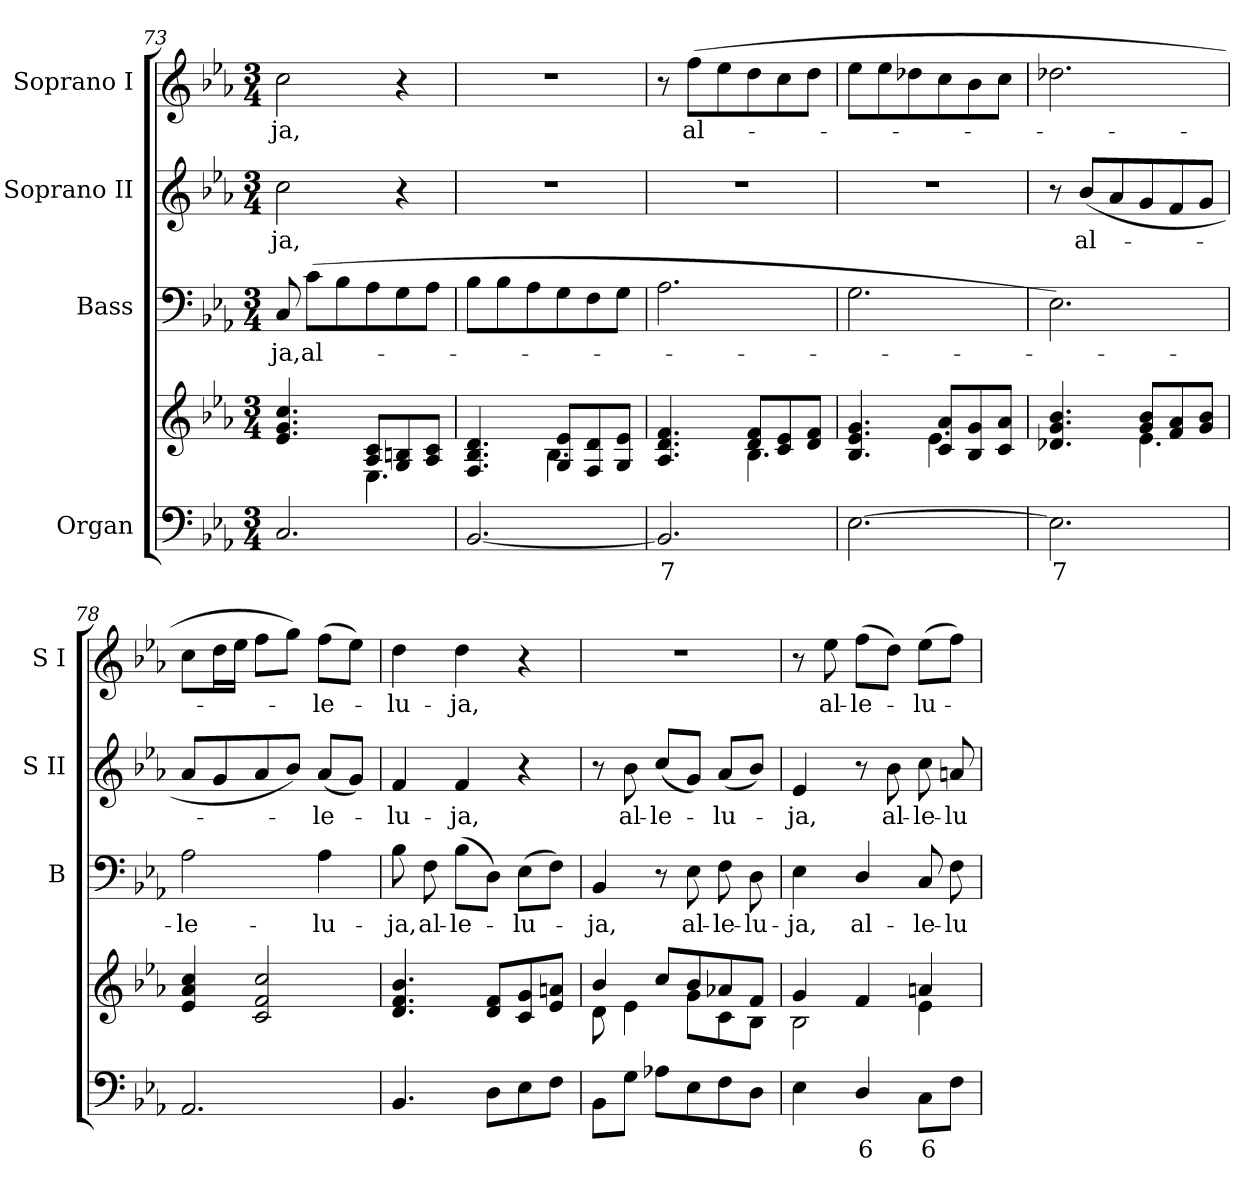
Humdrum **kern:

**kern	**text	**kern	**kern	**text	**kern	**text	**kern	**text
*part4	*part4	*part4	*part3	*part3	*part2	*part2	*part1	*part1
*staff5	*staff5	*staff4	*staff3	*staff3	*staff2	*staff2	*staff1	*staff1
*I"Organ	*	*	*I"Bass	*	*I"Soprano II	*	*I"Soprano I	*
*	*	*	*I'B	*	*I'S II	*	*I'S I	*
!!LO:LB:g=z
*clefF4	*	*clefG2	*clefF4	*	*clefG2	*	*clefG2	*
*k[b-e-a-]	*	*k[b-e-a-]	*k[b-e-a-]	*	*k[b-e-a-]	*	*k[b-e-a-]	*
*E-:	*	*E-:	*E-:	*	*E-:	*	*E-:	*
*M3/4	*	*M3/4	*M3/4	*	*M3/4	*	*M3/4	*
=73	=73	=73	=73	=73	=73	=73	=73	=73
*	*	*^	*	*	*	*	*	*
!	!	!	!	!	!LO:LY:b	!	!LO:LY:b	!	!LO:LY:b
2.C	.	4.e-/ 4.g/ 4.cc/	4.ryy	8C	-ja,	2cc	-ja,	2cc	-ja,
!	!	!	!	!	!LO:LY:b	!	!	!	!
.	.	.	.	(>8cL	al-	.	.	.	.
.	.	.	.	8B-	.	.	.	.	.
.	.	8A-/ 8c/L	4.E-\	8A-	.	.	.	.	.
.	.	8G/ 8Bn/	.	8G	.	4r	.	4r	.
.	.	8A-/ 8c/J	.	8A-J	.	.	.	.	.
=74	=74	=74	=74	=74	=74	=74	=74	=74	=74
!	!	!	!	!	!	!LO:N:vis=1	!	!LO:N:vis=1	!
[2.BB-	.	4.F/ 4.B-/ 4.d/	4.ryy	8B-L	.	2.r	.	2.r	.
.	.	.	.	8B-	.	.	.	.	.
.	.	.	.	8A-	.	.	.	.	.
.	.	8G/ 8e-/L	4.B-\	8G	.	.	.	.	.
.	.	8F/ 8d/	.	8F	.	.	.	.	.
.	.	8G/ 8e-/J	.	8GJ	.	.	.	.	.
=75	=75	=75	=75	=75	=75	=75	=75	=75	=75
!	!LO:LY:b	!	!	!	!	!LO:N:vis=1	!	!	!
2.BB-]	7	4.A-/ 4.d/ 4.f/	4.ryy	2.A-	.	2.r	.	8r	.
!	!	!	!	!	!	!	!	!	!LO:LY:b
.	.	.	.	.	.	.	.	(>8ffL	al-
.	.	.	.	.	.	.	.	8ee-	.
.	.	8d/ 8f/L	4.B-\	.	.	.	.	8dd	.
.	.	8c/ 8e-/	.	.	.	.	.	8cc	.
.	.	8d/ 8f/J	.	.	.	.	.	8ddJ	.
=76	=76	=76	=76	=76	=76	=76	=76	=76	=76
!	!	!	!	!	!	!LO:N:vis=1	!	!	!
[2.E-	.	4.B-/ 4.e-/ 4.g/	4.ryy	2.G	.	2.r	.	8ee-L	.
.	.	.	.	.	.	.	.	8ee-	.
.	.	.	.	.	.	.	.	8dd-X	.
.	.	8c/ 8a-/L	4.e-\	.	.	.	.	8cc	.
.	.	8B-/ 8g/	.	.	.	.	.	8b-	.
.	.	8c/ 8a-/J	.	.	.	.	.	8ccJ	.
=77	=77	=77	=77	=77	=77	=77	=77	=77	=77
!	!LO:LY:b	!	!	!	!	!	!	!	!
2.E-]	7	4.d-X/ 4.g/ 4.b-/	4.ryy	2.E-)	.	8r	.	2.dd-X	.
!	!	!	!	!	!	!	!LO:LY:b	!	!
.	.	.	.	.	.	(<8b-L	al-	.	.
.	.	.	.	.	.	8a-	.	.	.
.	.	8g/ 8b-/L	4.e-\	.	.	8g	.	.	.
.	.	8f/ 8a-/	.	.	.	8f	.	.	.
.	.	8g/ 8b-/J	.	.	.	8gJ	.	.	.
!!LO:LB:g=z
=78	=78	=78	=78	=78	=78	=78	=78	=78	=78
!	!	!	!LO:N:vis=1	!	!LO:LY:b	!	!	!	!
2.AA-	.	4e-/ 4a-/ 4cc/	2.ryy	2A-	le-	8a-L	.	8ccL	.
.	.	.	.	.	.	8g	.	16ddL	.
.	.	.	.	.	.	.	.	16ee-JJ	.
.	.	2c/ 2f/ 2cc/	.	.	.	8a-	.	8ffL	.
.	.	.	.	.	.	8b-J)	.	8ggJ)	.
!	!	!	!	!	!LO:LY:b	!	!LO:LY:b	!	!LO:LY:b
.	.	.	.	4A-	-lu-	(<8a-L	le-	(>8ffL	le-
.	.	.	.	.	.	8gJ)	.	8ee-J)	.
=79	=79	=79	=79	=79	=79	=79	=79	=79	=79
!	!	!	!LO:N:vis=1	!	!LO:LY:b	!	!LO:LY:b	!	!LO:LY:b
4.BB-	.	4.d/ 4.f/ 4.b-/	2.ryy	8B-	-ja,	4f	lu-	4dd	lu-
!	!	!	!	!	!LO:LY:b	!	!	!	!
.	.	.	.	8F	al-	.	.	.	.
!	!	!	!	!	!LO:LY:b	!	!LO:LY:b	!	!LO:LY:b
.	.	.	.	(8B-L	-le-	4f	-ja,	4dd	-ja,
8DL	.	8d/ 8f/L	.	8DJ)	.	.	.	.	.
!	!	!	!	!	!LO:LY:b	!	!	!	!
8E-	.	8c/ 8g/	.	(>8E-L	lu-	4r	.	4r	.
8FJ	.	8e-/ 8an/J	.	8FJ)	.	.	.	.	.
=80	=80	=80	=80	=80	=80	=80	=80	=80	=80
!	!	!	!	!	!LO:LY:b	!	!	!LO:N:vis=1	!
8BB-L	.	4b-/	8d\	4BB-	ja,	8r	.	2.r	.
!	!	!	!	!	!	!	!LO:LY:b	!	!
8GJ	.	.	4e-\	.	.	8b-	al-	.	.
!	!	!	!	!	!	!	!LO:LY:b	!	!
8A-XL	.	8cc/L	.	8r	.	(<8ccL	-le-	.	.
!	!	!	!	!	!LO:LY:b	!	!	!	!
8E-	.	8b-/	8g\L	8E-	al-	8gJ)	.	.	.
!	!	!	!	!	!LO:LY:b	!	!LO:LY:b	!	!
8F	.	8a-X/	8c\	8F	-le-	(<8a-L	lu-	.	.
!	!	!	!	!	!LO:LY:b	!	!	!	!
8DJ	.	8f/J	8B-\J	8D	-lu-	8b-J)	.	.	.
=81	=81	=81	=81	=81	=81	=81	=81	=81	=81
!	!	!	!	!	!LO:LY:b	!	!LO:LY:b	!	!
4E-	.	4g/	2B-\	4E-	-ja,	4e-	ja,	8r	.
!	!	!	!	!	!	!	!	!	!LO:LY:b
.	.	.	.	.	.	.	.	8ee-	al-
!	!LO:LY:b	!	!	!	!LO:LY:b	!	!	!	!LO:LY:b
4D/	6	4f/	.	4D/	al-	8r	.	(>8ffL	-le-
!	!	!	!	!	!	!	!LO:LY:b	!	!
.	.	.	.	.	.	8b-	al-	8ddJ)	.
!	!LO:LY:b	!	!	!	!LO:LY:b	!	!LO:LY:b	!	!LO:LY:b
8CL	6	4an/	4e-\	8C	-le-	8cc	-le-	(>8ee-L	lu-
!	!	!	!	!	!LO:LY:b	!	!LO:LY:b	!	!
8FJ	.	.	.	8F	-lu-	8an	-lu-	8ffJ)	.
*	*	*v	*v	*	*	*	*	*	*
=	=	=	=	=	=	=	=	=
*-	*-	*-	*-	*-	*-	*-	*-	*-
